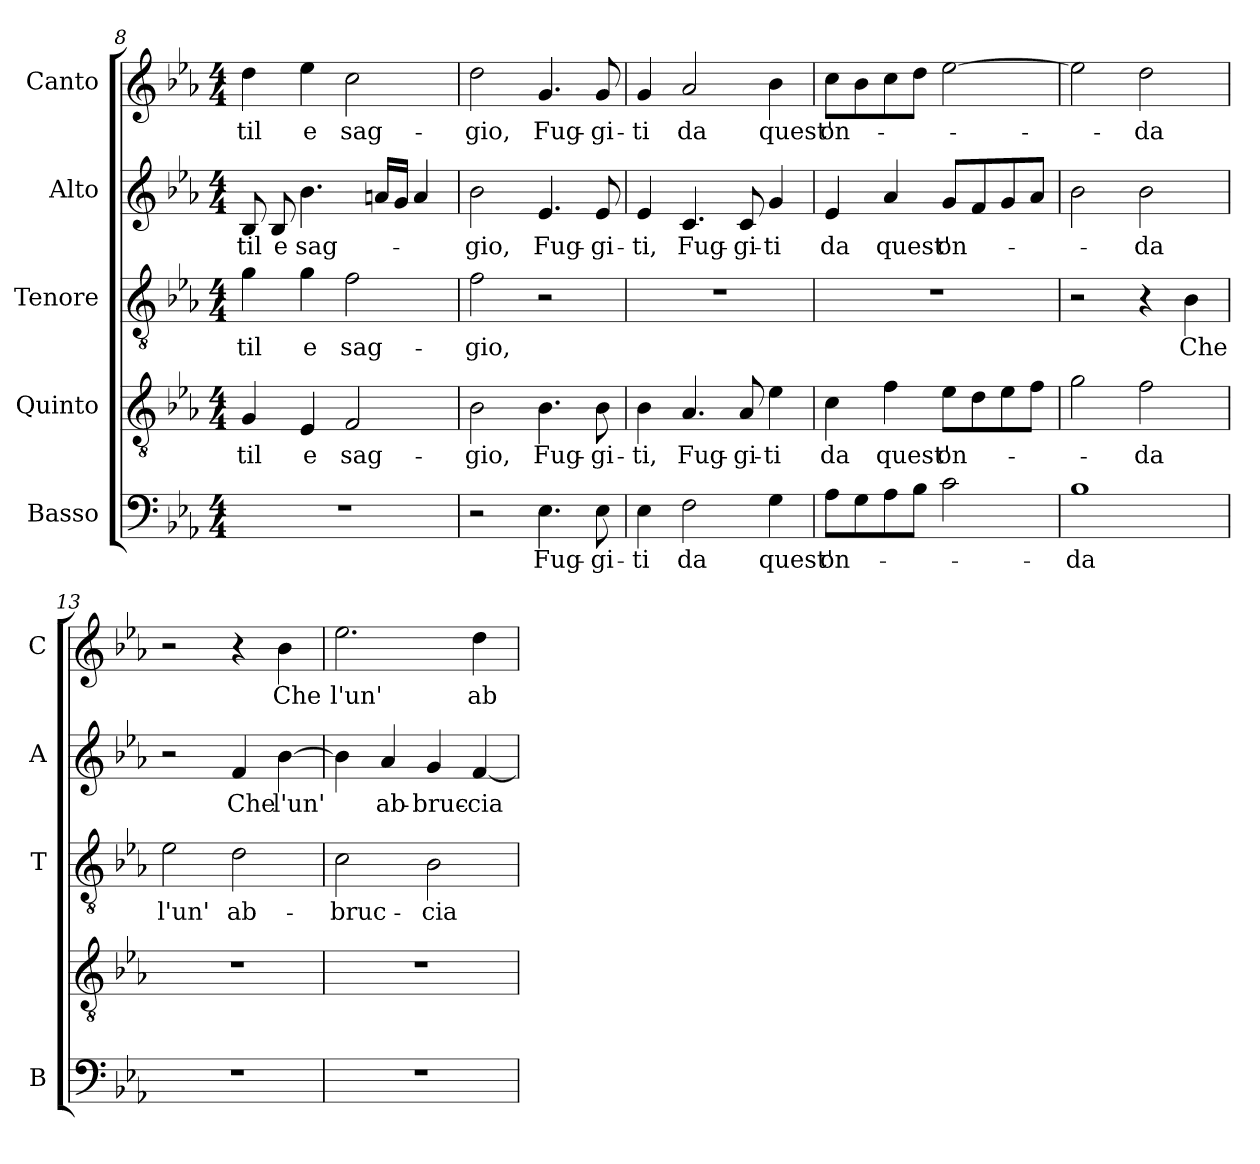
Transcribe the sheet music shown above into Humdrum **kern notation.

**kern	**text	**kern	**text	**kern	**text	**kern	**text	**kern	**text
*part5	*part5	*part4	*part4	*part3	*part3	*part2	*part2	*part1	*part1
*staff5	*staff5	*staff4	*staff4	*staff3	*staff3	*staff2	*staff2	*staff1	*staff1
*I"Basso	*	*I"Quinto	*	*I"Tenore	*	*I"Alto	*	*I"Canto	*
*I'B	*	*	*	*I'T	*	*I'A	*	*I'C	*
*clefF4	*	*clefGv2	*	*clefGv2	*	*clefG2	*	*clefG2	*
*k[b-e-a-]	*	*k[b-e-a-]	*	*k[b-e-a-]	*	*k[b-e-a-]	*	*k[b-e-a-]	*
*E-:	*	*E-:	*	*E-:	*	*E-:	*	*E-:	*
*M4/4	*	*M4/4	*	*M4/4	*	*M4/4	*	*M4/4	*
=8	=8	=8	=8	=8	=8	=8	=8	=8	=8
!	!	!	!LO:LY:b	!	!	!	!	!	!
!	!	!	!	!	!LO:LY:b	!	!	!	!
!	!	!	!	!	!	!	!LO:LY:b	!	!
!	!	!	!	!	!	!	!	!	!LO:LY:b
1r	.	4G/	-til	4g\	-til	8B-/	-til	4dd\	-til
!	!	!	!	!	!	!	!LO:LY:b	!	!
.	.	.	.	.	.	8B-/	e	.	.
!	!	!	!LO:LY:b	!	!	!	!	!	!
!	!	!	!	!	!LO:LY:b	!	!	!	!
!	!	!	!	!	!	!	!LO:LY:b	!	!
!	!	!	!	!	!	!	!	!	!LO:LY:b
.	.	4E-/	e	4g\	e	4.b-\	sag-	4ee-\	e
!	!	!	!LO:LY:b	!	!	!	!	!	!
!	!	!	!	!	!LO:LY:b	!	!	!	!
!	!	!	!	!	!	!	!	!	!LO:LY:b
.	.	2F/	sag-	2f\	sag-	.	.	2cc\	sag-
.	.	.	.	.	.	16an/LL	.	.	.
.	.	.	.	.	.	16g/JJ	.	.	.
.	.	.	.	.	.	4a/	.	.	.
=9	=9	=9	=9	=9	=9	=9	=9	=9	=9
!	!	!	!LO:LY:b	!	!	!	!	!	!
!	!	!	!	!	!LO:LY:b	!	!	!	!
!	!	!	!	!	!	!	!LO:LY:b	!	!
!	!	!	!	!	!	!	!	!	!LO:LY:b
2r	.	2B-\	-gio,	2f\	-gio,	2b-\	-gio,	2dd\	-gio,
!	!LO:LY:b	!	!	!	!	!	!	!	!
!	!	!	!LO:LY:b	!	!	!	!	!	!
!	!	!	!	!	!	!	!LO:LY:b	!	!
!	!	!	!	!	!	!	!	!	!LO:LY:b
4.E-\	Fug-	4.B-\	Fug-	2r	.	4.e-/	Fug-	4.g/	Fug-
!	!LO:LY:b	!	!	!	!	!	!	!	!
!	!	!	!LO:LY:b	!	!	!	!	!	!
!	!	!	!	!	!	!	!LO:LY:b	!	!
!	!	!	!	!	!	!	!	!	!LO:LY:b
8E-\	-gi-	8B-\	-gi-	.	.	8e-/	-gi-	8g/	-gi-
=10	=10	=10	=10	=10	=10	=10	=10	=10	=10
!	!LO:LY:b	!	!	!	!	!	!	!	!
!	!	!	!LO:LY:b	!	!	!	!	!	!
!	!	!	!	!	!	!	!LO:LY:b	!	!
!	!	!	!	!	!	!	!	!	!LO:LY:b
4E-\	-ti	4B-\	-ti,	1r	.	4e-/	-ti,	4g/	-ti
!	!LO:LY:b	!	!	!	!	!	!	!	!
!	!	!	!LO:LY:b	!	!	!	!	!	!
!	!	!	!	!	!	!	!LO:LY:b	!	!
!	!	!	!	!	!	!	!	!	!LO:LY:b
2F\	da	4.A-/	Fug-	.	.	4.c/	Fug-	2a-/	da
!	!	!	!LO:LY:b	!	!	!	!	!	!
!	!	!	!	!	!	!	!LO:LY:b	!	!
.	.	8A-/	-gi-	.	.	8c/	-gi-	.	.
!	!LO:LY:b	!	!	!	!	!	!	!	!
!	!	!	!LO:LY:b	!	!	!	!	!	!
!	!	!	!	!	!	!	!LO:LY:b	!	!
!	!	!	!	!	!	!	!	!	!LO:LY:b
4G\	quest'	4e-\	-ti	.	.	4g/	-ti	4b-\	quest'
=11	=11	=11	=11	=11	=11	=11	=11	=11	=11
!	!LO:LY:b	!	!	!	!	!	!	!	!
!	!	!	!LO:LY:b	!	!	!	!	!	!
!	!	!	!	!	!	!	!LO:LY:b	!	!
!	!	!	!	!	!	!	!	!	!LO:LY:b
8A-\L	on-	4c\	da	1r	.	4e-/	da	8cc\L	on-
8G\	.	.	.	.	.	.	.	8b-\	.
!	!	!	!LO:LY:b	!	!	!	!	!	!
!	!	!	!	!	!	!	!LO:LY:b	!	!
8A-\	.	4f\	quest'	.	.	4a-/	quest'	8cc\	.
8B-\J	.	.	.	.	.	.	.	8dd\J	.
!	!	!	!LO:LY:b	!	!	!	!	!	!
!	!	!	!	!	!	!	!LO:LY:b	!	!
2c\	.	8e-\L	on-	.	.	8g/L	on-	[2ee-\	.
.	.	8d\	.	.	.	8f/	.	.	.
.	.	8e-\	.	.	.	8g/	.	.	.
.	.	8f\J	.	.	.	8a-/J	.	.	.
=12	=12	=12	=12	=12	=12	=12	=12	=12	=12
!	!LO:LY:b	!	!	!	!	!	!	!	!
1B-	-da	2g\	.	2r	.	2b-\	.	2ee-\]	.
!	!	!	!LO:LY:b	!	!	!	!	!	!
!	!	!	!	!	!	!	!LO:LY:b	!	!
!	!	!	!	!	!	!	!	!	!LO:LY:b
.	.	2f\	-da	4r	.	2b-\	-da	2dd\	-da
!	!	!	!	!	!LO:LY:b	!	!	!	!
.	.	.	.	4B-\	Che	.	.	.	.
=13	=13	=13	=13	=13	=13	=13	=13	=13	=13
!	!	!	!	!	!LO:LY:b	!	!	!	!
1r	.	1r	.	2e-\	l'un'	2r	.	2r	.
!	!	!	!	!	!LO:LY:b	!	!	!	!
!	!	!	!	!	!	!	!LO:LY:b	!	!
.	.	.	.	2d\	ab-	4f/	Che	4r	.
!	!	!	!	!	!	!	!LO:LY:b	!	!
!	!	!	!	!	!	!	!	!	!LO:LY:b
.	.	.	.	.	.	[4b-\	l'un'	4b-\	Che
!!LO:PB:g=z
=14	=14	=14	=14	=14	=14	=14	=14	=14	=14
!	!	!	!	!	!LO:LY:b	!	!	!	!
!	!	!	!	!	!	!	!	!	!LO:LY:b
1r	.	1r	.	2c\	-bruc-	4b-\]	.	2.ee-\	l'un'
!	!	!	!	!	!	!	!LO:LY:b	!	!
.	.	.	.	.	.	4a-/	ab-	.	.
!	!	!	!	!	!LO:LY:b	!	!	!	!
!	!	!	!	!	!	!	!LO:LY:b	!	!
.	.	.	.	2B-\	-cia	4g/	-bruc-	.	.
!	!	!	!	!	!	!	!LO:LY:b	!	!
!	!	!	!	!	!	!	!	!	!LO:LY:b
.	.	.	.	.	.	[4f/	-cia	4dd\	ab-
=	=	=	=	=	=	=	=	=	=
*-	*-	*-	*-	*-	*-	*-	*-	*-	*-
